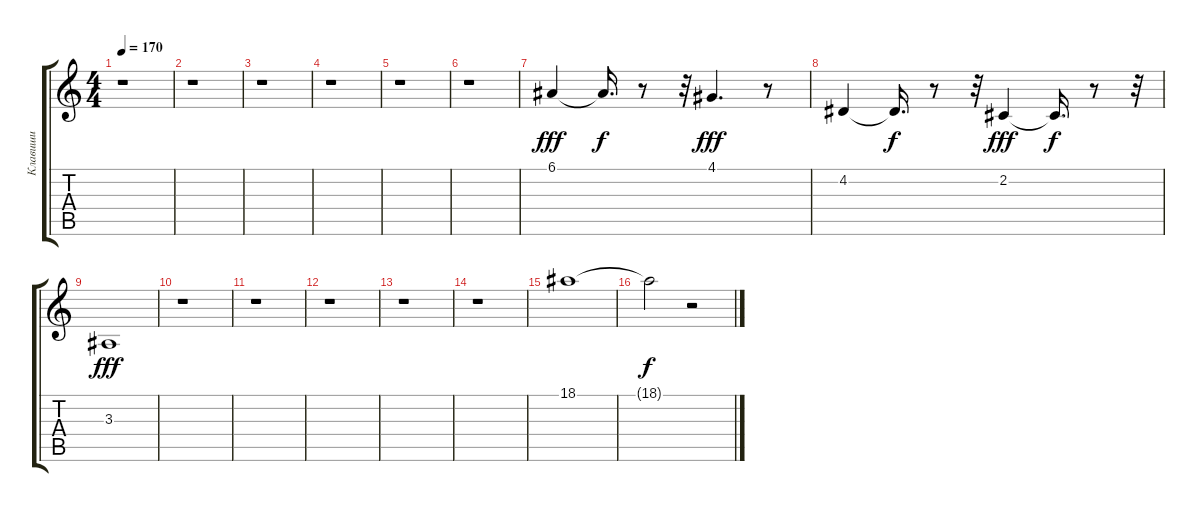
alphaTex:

\track ("Клавиши" "Клавиши") {instrument pad2warm}
\staff {score tabs}
\tuning (E4 B3 G3 D3 A2 E2) {hide}
\ts (4 4)
\tempo 170
\clef g2
\ks c
r.1{dy f} |
r.1 |
r.1 |
r.1 |
r.1 |
r.1 |
6.1.4{dy fff} 6.1{t}.16{d dy f} r.8 r.32 4.1.4{d dy fff} r.8 |
4.2.4 4.2{t}.16{d dy f} r.8 r.32 2.2.4{dy fff} 2.2{t}.16{d dy f} r.8 r.32 |
3.3.1{dy fff} |
r.1 |
r.1 |
r.1 |
r.1 |
r.1 |
18.1.1 |
18.1{t}.2{dy f} r.2
